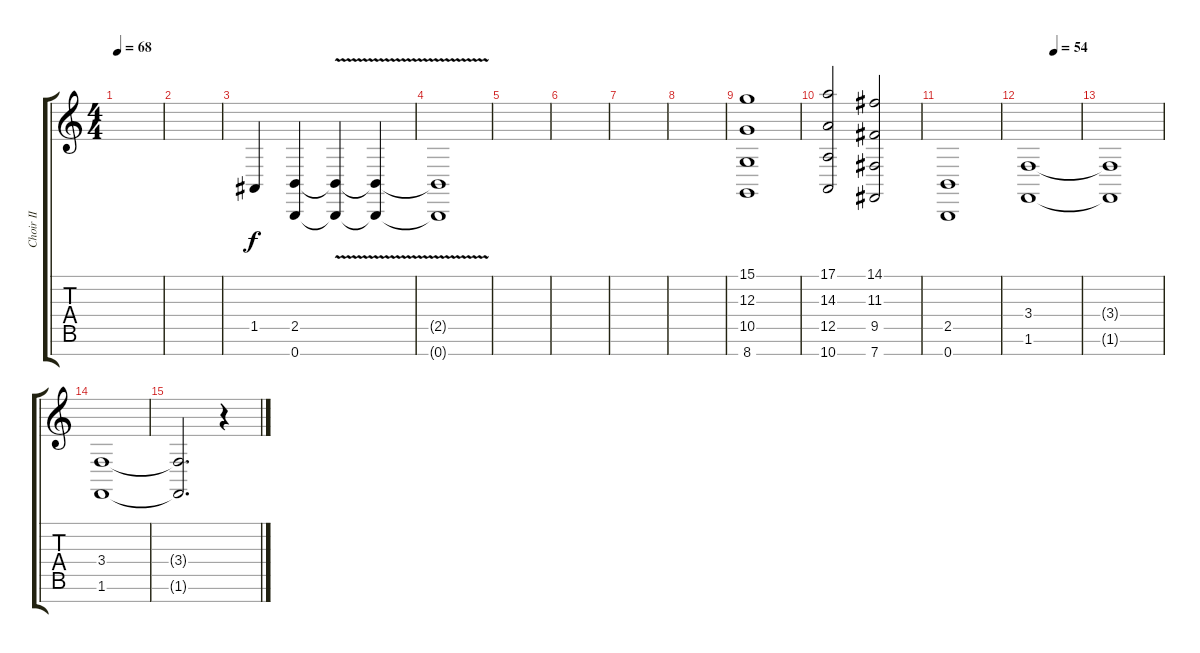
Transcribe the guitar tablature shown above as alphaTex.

\track ("Choir II" "Choir II") {instrument choiraahs}
\staff {score tabs}
\tuning (E4 B3 G3 D3 A2 E2 B1) {hide}
\ts (4 4)
\tempo 68
\clef g2
\ks c
|
|
1.5.4 (2.5 0.7).4 (2.5{v t} 0.7{t}).4 (2.5{v t} 0.7{t}).4 |
(2.5{v t} 0.7{t}).1 |
|
|
|
|
(15.1 12.3 10.5 8.7).1 |
(17.1 14.3 12.5 10.7).2 (14.1 11.3 9.5 7.7).2 |
(2.5 0.7).1 |
\tempo (54 0.5)
(3.4 1.6).1 |
(3.4{t} 1.6{t}).1 |
(3.4 1.6).1 |
(3.4{t} 1.6{t}).2{d} r.4
